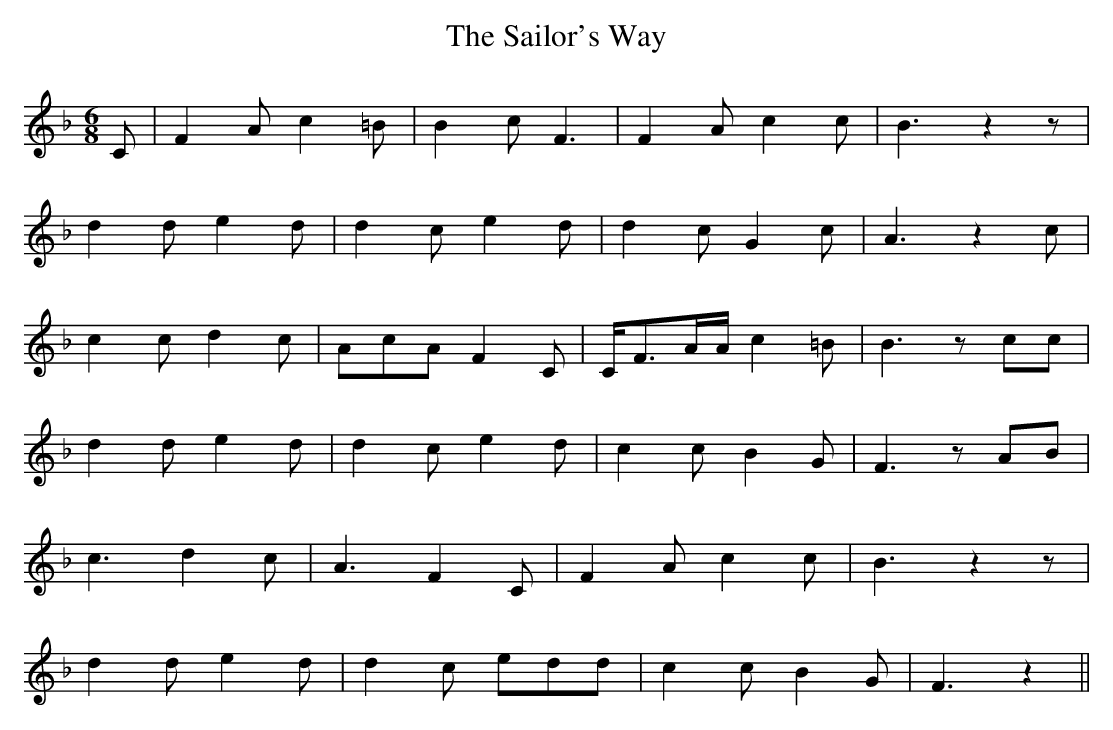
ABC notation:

X:1
T:The Sailor's Way
M:6/8
L:1/8
K:F
C|\
F2A c2=B|B2c F3 |F2A c2c|B3 z2z|
d2d e2d |d2c e2d|d2c G2c|A3 z2c|
c2c d2c |AcA F2C|C<FA/A/ c2=B|B3 zcc|
d2d e2d |d2c e2d|c2c B2G|F3 zAB|
c3  d2c |A3  F2C|F2A c2c|B3 z2z|
d2d e2d |d2c edd|c2c B2G|F3 z2 ||
